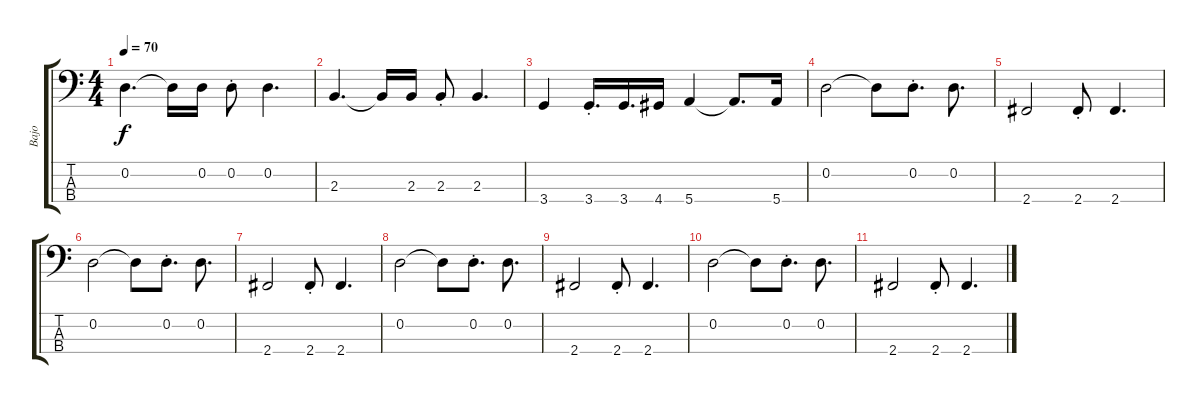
\track ("Bajo" "Bajo") {instrument electricbassfinger}
\staff {score tabs}
\tuning (G2 D2 A1 E1) {hide}
\ts (4 4)
\tempo 70
\clef f4
\ks c
0.2.4{d dy f} 0.2{t}.16 0.2.16 0.2{st}.8 0.2.4{d} |
2.3.4{d} 2.3{t}.16 2.3.16 2.3{st}.8 2.3.4{d} |
3.4.4 3.4{st}.16{d} 3.4.16{d} 4.4.16 5.4.4 5.4{t}.8{d} 5.4.16 |
0.2.2 0.2{t}.8 0.2{st}.8{d} 0.2.8{d} |
2.4.2 2.4{st}.8 2.4.4{d} |
0.2.2 0.2{t}.8 0.2{st}.8{d} 0.2.8{d} |
2.4.2 2.4{st}.8 2.4.4{d} |
0.2.2 0.2{t}.8 0.2{st}.8{d} 0.2.8{d} |
2.4.2 2.4{st}.8 2.4.4{d} |
0.2.2 0.2{t}.8 0.2{st}.8{d} 0.2.8{d} |
2.4.2 2.4{st}.8 2.4.4{d}
